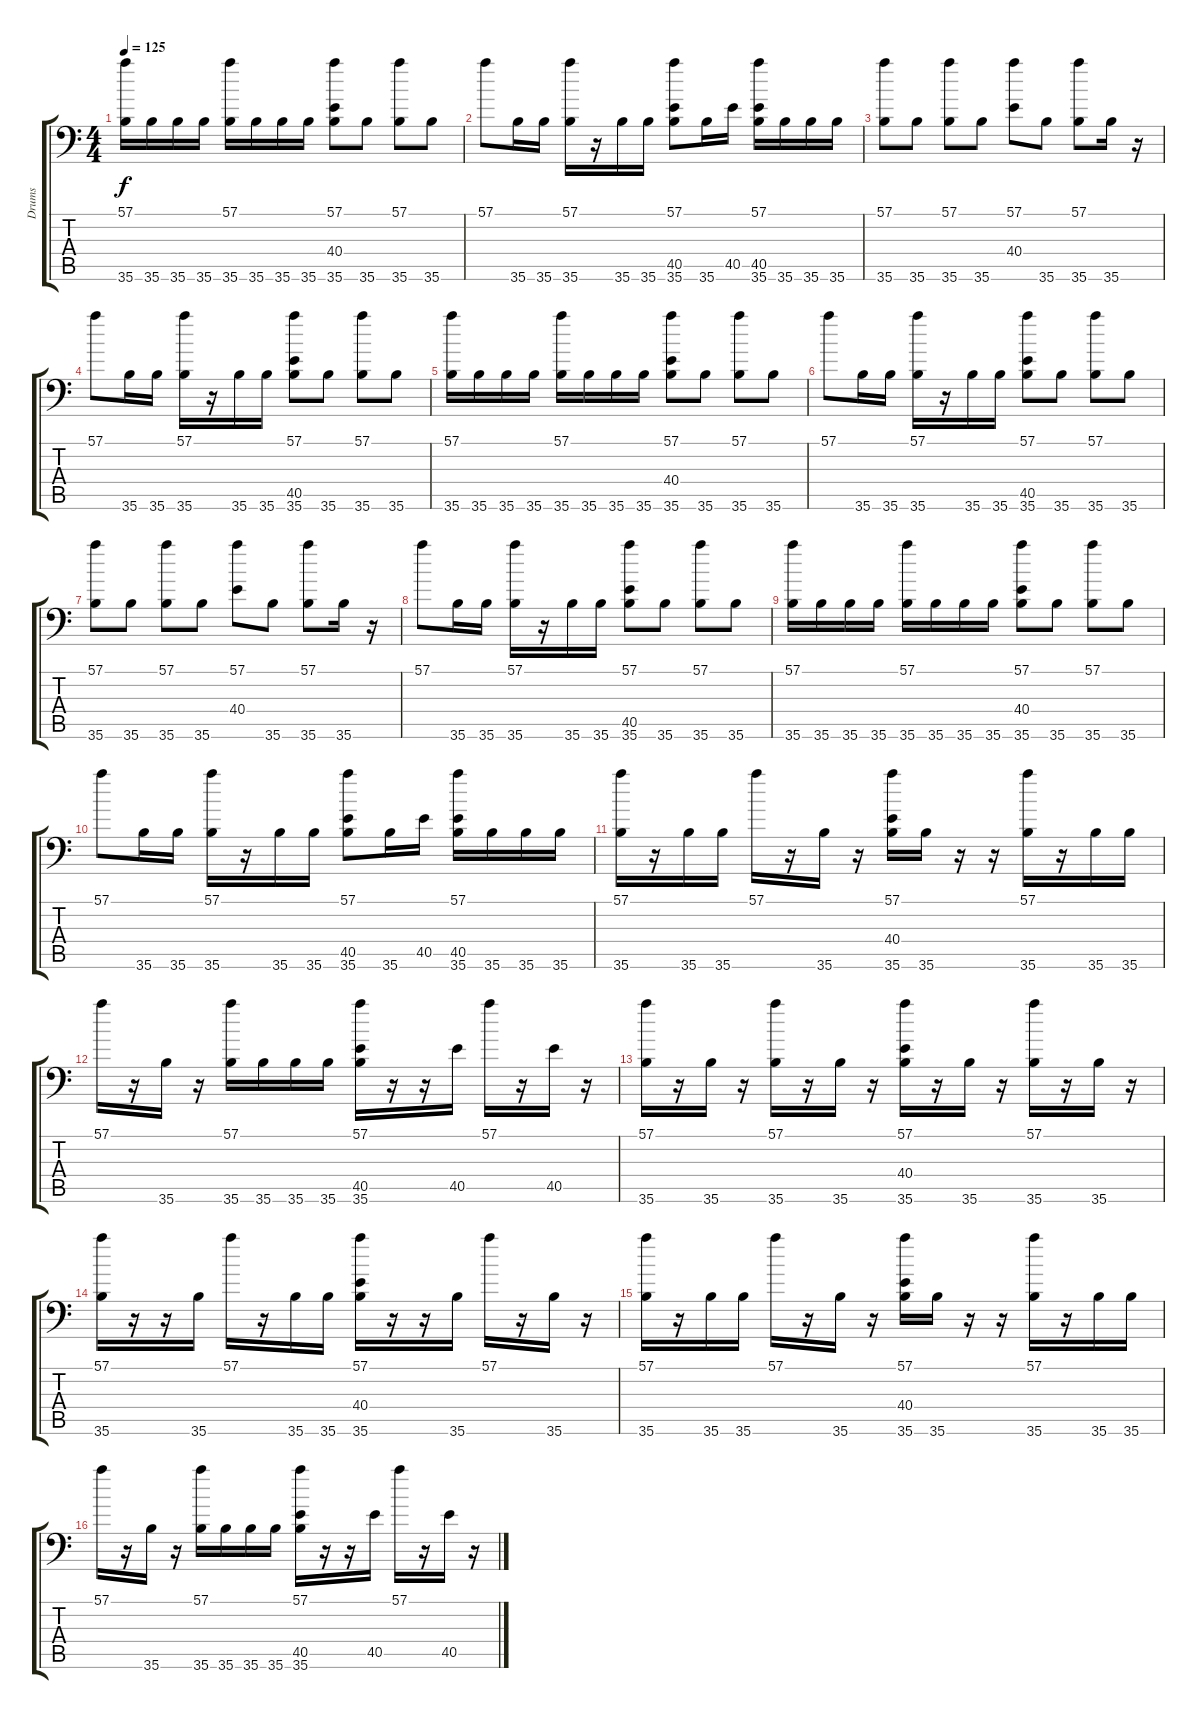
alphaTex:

\track ("Drums" "Drums") {instrument acousticgrandpiano}
\staff {score tabs}
\tuning (C-1 C-1 C-1 C-1 C-1 C-1) {hide}
\ts (4 4)
\tempo 125
\clef f4
\ks c
(57.1 35.6).16{dy f} 35.6.16 35.6.16 35.6.16 (57.1 35.6).16 35.6.16 35.6.16 35.6.16 (57.1 40.4 35.6).8 35.6.8 (57.1 35.6).8 35.6.8 |
57.1.8 35.6.16 35.6.16 (57.1 35.6).16 r.16 35.6.16 35.6.16 (57.1 40.5 35.6).8 35.6.16 40.5.16 (57.1 40.5 35.6).16 35.6.16 35.6.16 35.6.16 |
(57.1 35.6).8 35.6.8 (57.1 35.6).8 35.6.8 (57.1 40.4).8 35.6.8 (57.1 35.6).8 35.6.16 r.16 |
57.1.8 35.6.16 35.6.16 (57.1 35.6).16 r.16 35.6.16 35.6.16 (57.1 40.5 35.6).8 35.6.8 (57.1 35.6).8 35.6.8 |
(57.1 35.6).16 35.6.16 35.6.16 35.6.16 (57.1 35.6).16 35.6.16 35.6.16 35.6.16 (57.1 40.4 35.6).8 35.6.8 (57.1 35.6).8 35.6.8 |
57.1.8 35.6.16 35.6.16 (57.1 35.6).16 r.16 35.6.16 35.6.16 (57.1 40.5 35.6).8 35.6.8 (57.1 35.6).8 35.6.8 |
(57.1 35.6).8 35.6.8 (57.1 35.6).8 35.6.8 (57.1 40.4).8 35.6.8 (57.1 35.6).8 35.6.16 r.16 |
57.1.8 35.6.16 35.6.16 (57.1 35.6).16 r.16 35.6.16 35.6.16 (57.1 40.5 35.6).8 35.6.8 (57.1 35.6).8 35.6.8 |
(57.1 35.6).16 35.6.16 35.6.16 35.6.16 (57.1 35.6).16 35.6.16 35.6.16 35.6.16 (57.1 40.4 35.6).8 35.6.8 (57.1 35.6).8 35.6.8 |
57.1.8 35.6.16 35.6.16 (57.1 35.6).16 r.16 35.6.16 35.6.16 (57.1 40.5 35.6).8 35.6.16 40.5.16 (57.1 40.5 35.6).16 35.6.16 35.6.16 35.6.16 |
(57.1 35.6).16 r.16 35.6.16 35.6.16 57.1.16 r.16 35.6.16 r.16 (57.1 40.4 35.6).16 35.6.16 r.16 r.16 (57.1 35.6).16 r.16 35.6.16 35.6.16 |
57.1.16 r.16 35.6.16 r.16 (57.1 35.6).16 35.6.16 35.6.16 35.6.16 (57.1 40.5 35.6).16 r.16 r.16 40.5.16 57.1.16 r.16 40.5.16 r.16 |
(57.1 35.6).16 r.16 35.6.16 r.16 (57.1 35.6).16 r.16 35.6.16 r.16 (57.1 40.4 35.6).16 r.16 35.6.16 r.16 (57.1 35.6).16 r.16 35.6.16 r.16 |
(57.1 35.6).16 r.16 r.16 35.6.16 57.1.16 r.16 35.6.16 35.6.16 (57.1 40.4 35.6).16 r.16 r.16 35.6.16 57.1.16 r.16 35.6.16 r.16 |
(57.1 35.6).16 r.16 35.6.16 35.6.16 57.1.16 r.16 35.6.16 r.16 (57.1 40.4 35.6).16 35.6.16 r.16 r.16 (57.1 35.6).16 r.16 35.6.16 35.6.16 |
57.1.16 r.16 35.6.16 r.16 (57.1 35.6).16 35.6.16 35.6.16 35.6.16 (57.1 40.5 35.6).16 r.16 r.16 40.5.16 57.1.16 r.16 40.5.16 r.16
